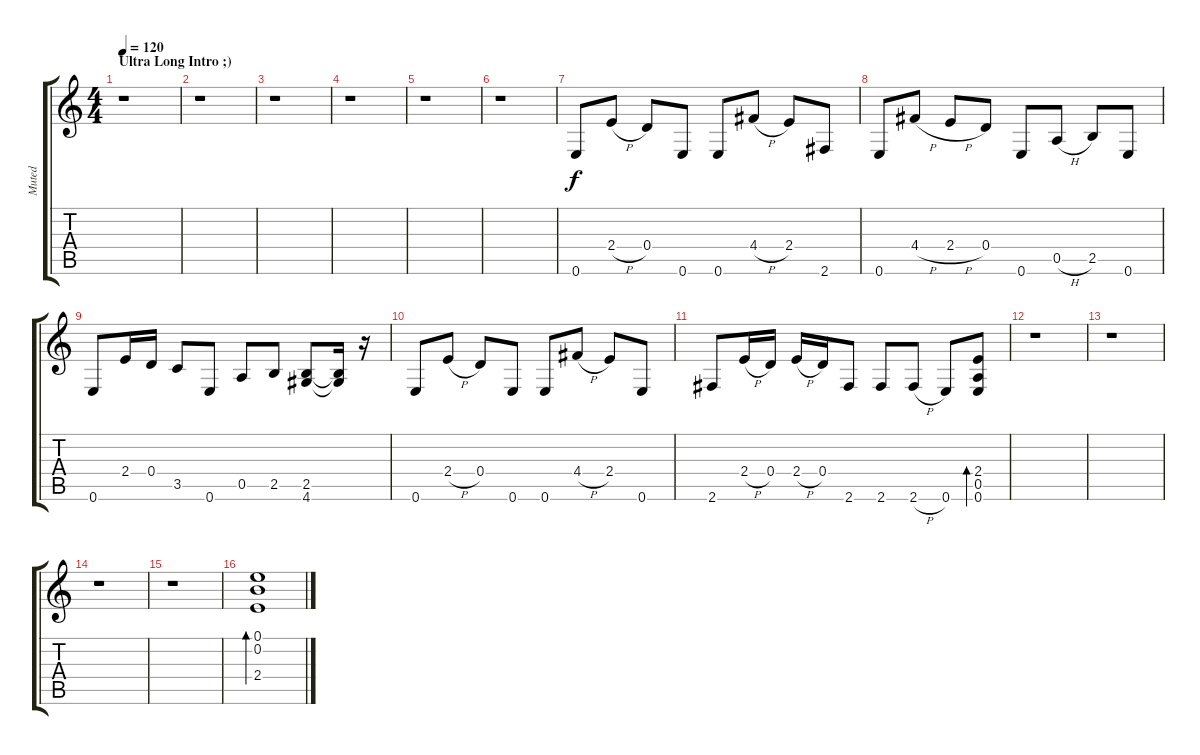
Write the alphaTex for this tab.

\track ("Muted" "Muted") {instrument electricguitarmuted}
\staff {score tabs}
\tuning (E4 B3 G3 D3 A2 E2) {hide}
\ts (4 4)
\section ("" "Ultra Long Intro ;)")
\tempo 120
\clef g2
\ks c
r.1{dy f instrument electricguitarmuted} |
r.1 |
r.1 |
r.1 |
r.1 |
r.1 |
0.6.8{volume 16} 2.4{h}.8 0.4.8 0.6.8 0.6.8 4.4{h}.8 2.4.8 2.6.8 |
0.6.8 4.4{h}.8 2.4{h}.8 0.4.8 0.6.8 0.5{h}.8 2.5.8 0.6.8 |
0.6.8 2.4.16 0.4.16 3.5.8 0.6.8 0.5.8 2.5.8 (2.5 4.6).8 (2.5{t} 4.6{t}).16 r.16 |
0.6.8 2.4{h}.8 0.4.8 0.6.8 0.6.8 4.4{h}.8 2.4.8 0.6.8 |
2.6.8 2.4{h}.16 0.4.16 2.4{h}.16 0.4.16 2.6.8 2.6.8 2.6{h}.8 0.6.8 (2.4 0.5 0.6).8{bd 480} |
r.1 |
r.1 |
r.1 |
r.1 |
(0.1 0.2 2.4).1{bd 480}
